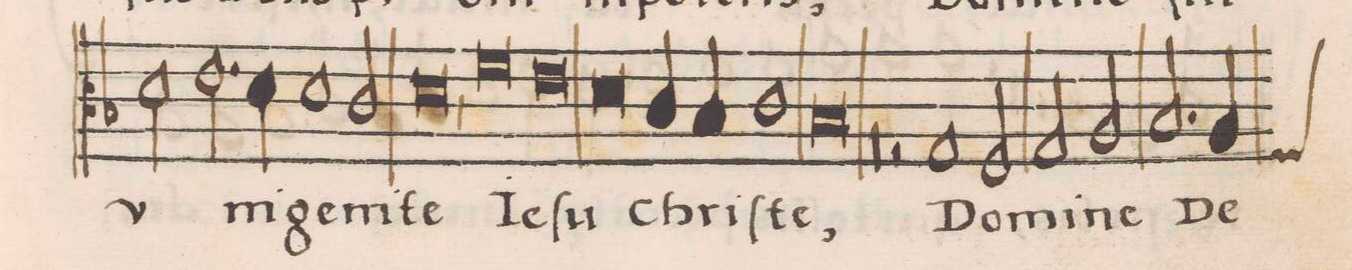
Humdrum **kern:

**kern	**text
*I"CANTVS	*
*clefC3	*
*k[b-]	*
*met(C|)	*
*M2/1	*
2d\	v-
2.e\	.
4d\	-ni-
1d\	-ge-
=45-	=45-
2c/	-ni-
0d\,	-te
=46-	=46-
0f\	Ie-
=47-	=47-
0e\	-ſu
=48-	=48-
*col	*
1.d\	.
=49-	=49-
4c/	Chri-
4B-/	.
*Xcol	*
1c\	-ſte,
=50-	=50-
0B-/	.
=51-	=51-
0r	.
=52-	=52-
2r	.
1G/	Do-
2F/	.
=53-	=53-
2G/	-mi-
2A/	-ne
2.B-/	De-
*custos:F	*
4A/	.
=54-	=54-
*-	*-
